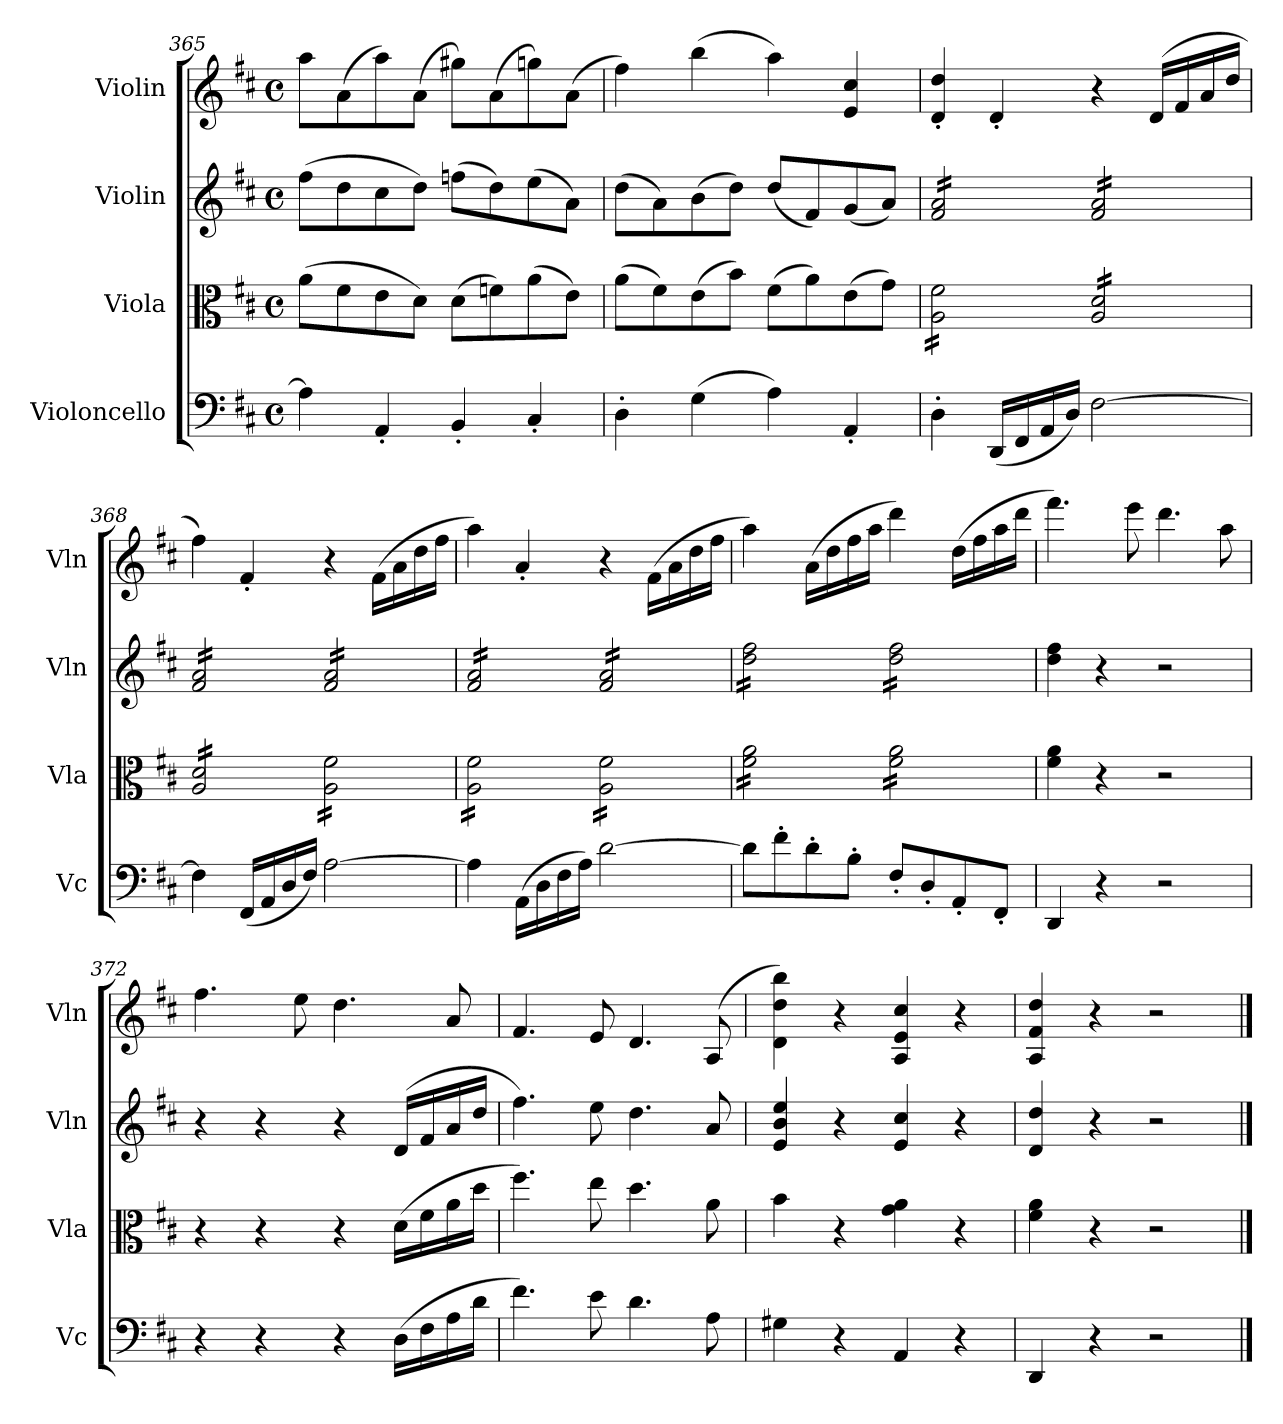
**kern	**kern	**kern	**kern
*part4	*part3	*part2	*part1
*staff4	*staff3	*staff2	*staff1
*I"Violoncello	*I"Viola	*I"Violin	*I"Violin
*I'Vc	*I'Vla	*I'Vln	*I'Vln
*clefF4	*clefC3	*clefG2	*clefG2
*k[f#c#]	*k[f#c#]	*k[f#c#]	*k[f#c#]
*M4/4	*M4/4	*M4/4	*M4/4
*met(c)	*met(c)	*met(c)	*met(c)
=365	=365	=365	=365
4A\]	(>8a\L	(>8ff#\L	8aa\L
.	8f#\	8dd\	(>8a\
4AA'/	8e\	8cc#\	8aa\)
.	8d\J)	8dd\J)	(>8a\J
4BB'/	(>8d\L	(>8ffn\L	8gg#X\L)
.	8fn\)	8dd\)	(>8a\
4C#'/	(>8a\	(>8ee\	8ggn\)
.	8e\J)	8a\J)	(>8a\J
=366	=366	=366	=366
4D'\	(>8a\L	(>8dd\L	4ff#\)
.	8f#\)	8a\)	.
(>4G\	(>8e\	(>8b\	(>4bb\
.	8b\J)	8dd\J)	.
4A\)	(>8f#\L	(8dd/L	4aa\)
.	8a\)	8f#/)	.
4AA'/	(>8e\	(8g/	4e/ 4cc#/
.	8g\J)	8a/J)	.
=367	=367	=367	=367
*	*tremolo	*	*
*	*	*tremolo	*
4D'\	16A\ 16f#\LL	16f#/ 16a/LL	4d/' 4dd/'
.	16A\ 16f#\	16f#/ 16a/	.
.	16A\ 16f#\	16f#/ 16a/	.
.	16A\ 16f#\	16f#/ 16a/	.
(16DD/LL	16A\ 16f#\	16f#/ 16a/	4d'/
16FF#/	16A\ 16f#\	16f#/ 16a/	.
16AA/	16A\ 16f#\	16f#/ 16a/	.
16D/JJ)	16A\ 16f#\JJ	16f#/ 16a/JJ	.
[2F#\	16A/ 16d/LL	16f#/ 16a/LL	4r
.	16A/ 16d/	16f#/ 16a/	.
.	16A/ 16d/	16f#/ 16a/	.
.	16A/ 16d/	16f#/ 16a/	.
.	16A/ 16d/	16f#/ 16a/	(16d/LL
.	16A/ 16d/	16f#/ 16a/	16f#/
.	16A/ 16d/	16f#/ 16a/	16a/
.	16A/ 16d/JJ	16f#/ 16a/JJ	16dd/JJ
=368	=368	=368	=368
4F#\]	16A/ 16d/LL	16f#/ 16a/LL	4ff#\)
.	16A/ 16d/	16f#/ 16a/	.
.	16A/ 16d/	16f#/ 16a/	.
.	16A/ 16d/	16f#/ 16a/	.
(16FF#/LL	16A/ 16d/	16f#/ 16a/	4f#'/
16AA/	16A/ 16d/	16f#/ 16a/	.
16D/	16A/ 16d/	16f#/ 16a/	.
16F#/JJ)	16A/ 16d/JJ	16f#/ 16a/JJ	.
[2A\	16A\ 16f#\LL	16f#/ 16a/LL	4r
.	16A\ 16f#\	16f#/ 16a/	.
.	16A\ 16f#\	16f#/ 16a/	.
.	16A\ 16f#\	16f#/ 16a/	.
.	16A\ 16f#\	16f#/ 16a/	(>16f#\LL
.	16A\ 16f#\	16f#/ 16a/	16a\
.	16A\ 16f#\	16f#/ 16a/	16dd\
.	16A\ 16f#\JJ	16f#/ 16a/JJ	16ff#\JJ
!!LO:LB:g=z
=369	=369	=369	=369
4A\]	16A\ 16f#\LL	16f#/ 16a/LL	4aa\)
.	16A\ 16f#\	16f#/ 16a/	.
.	16A\ 16f#\	16f#/ 16a/	.
.	16A\ 16f#\	16f#/ 16a/	.
(>16AA\LL	16A\ 16f#\	16f#/ 16a/	4a'/
16D\	16A\ 16f#\	16f#/ 16a/	.
16F#\	16A\ 16f#\	16f#/ 16a/	.
16A\JJ)	16A\ 16f#\JJ	16f#/ 16a/JJ	.
[2d\	16A\ 16f#\LL	16f#/ 16a/LL	4r
.	16A\ 16f#\	16f#/ 16a/	.
.	16A\ 16f#\	16f#/ 16a/	.
.	16A\ 16f#\	16f#/ 16a/	.
.	16A\ 16f#\	16f#/ 16a/	(>16f#\LL
.	16A\ 16f#\	16f#/ 16a/	16a\
.	16A\ 16f#\	16f#/ 16a/	16dd\
.	16A\ 16f#\JJ	16f#/ 16a/JJ	16ff#\JJ
=370	=370	=370	=370
8d\L]	16f#\ 16a\LL	16dd\ 16ff#\LL	4aa\)
.	16f#\ 16a\	16dd\ 16ff#\	.
8f#'\	16f#\ 16a\	16dd\ 16ff#\	.
.	16f#\ 16a\	16dd\ 16ff#\	.
8d'\	16f#\ 16a\	16dd\ 16ff#\	(>16a\LL
.	16f#\ 16a\	16dd\ 16ff#\	16dd\
8B'\J	16f#\ 16a\	16dd\ 16ff#\	16ff#\
.	16f#\ 16a\JJ	16dd\ 16ff#\JJ	16aa\JJ
8F#'/L	16f#\ 16a\LL	16dd\ 16ff#\LL	4ddd\)
.	16f#\ 16a\	16dd\ 16ff#\	.
8D'/	16f#\ 16a\	16dd\ 16ff#\	.
.	16f#\ 16a\	16dd\ 16ff#\	.
8AA'/	16f#\ 16a\	16dd\ 16ff#\	(>16dd\LL
.	16f#\ 16a\	16dd\ 16ff#\	16ff#\
8FF#'/J	16f#\ 16a\	16dd\ 16ff#\	16aa\
.	16f#\ 16a\JJ	16dd\ 16ff#\JJ	16ddd\JJ
*	*	*Xtremolo	*
*	*Xtremolo	*	*
=371	=371	=371	=371
4DD/	4f#\ 4a\	4dd\ 4ff#\	4.fff#\)
4r	4r	4r	.
.	.	.	8eee\
2r	2r	2r	4.ddd\
.	.	.	8aa\
=372	=372	=372	=372
4r	4r	4r	4.ff#\
4r	4r	4r	.
.	.	.	8ee\
4r	4r	4r	4.dd\
(>16D\LL	(>16d\LL	(16d/LL	.
16F#\	16f#\	16f#/	.
16A\	16a\	16a/	8a/
16d\JJ	16dd\JJ	16dd/JJ	.
=373	=373	=373	=373
4.f#\)	4.ff#\)	4.ff#\)	4.f#/
8e\	8ee\	8ee\	8e/
4.d\	4.dd\	4.dd\	4.d/
8A\	8a\	8a/	(>8A/
=374	=374	=374	=374
4G#X\	4b\	4e/ 4b/ 4ee/	4d\ 4dd\ 4bb\)
4r	4r	4r	4r
4AA/	4g\ 4a\	4e/ 4cc#/	4A/ 4e/ 4cc#/
4r	4r	4r	4r
=375	=375	=375	=375
4DD/	4f#\ 4a\	4d/ 4dd/	4A/ 4f#/ 4dd/
4r	4r	4r	4r
2r	2r	2r	2r
==	==	==	==
*-	*-	*-	*-
